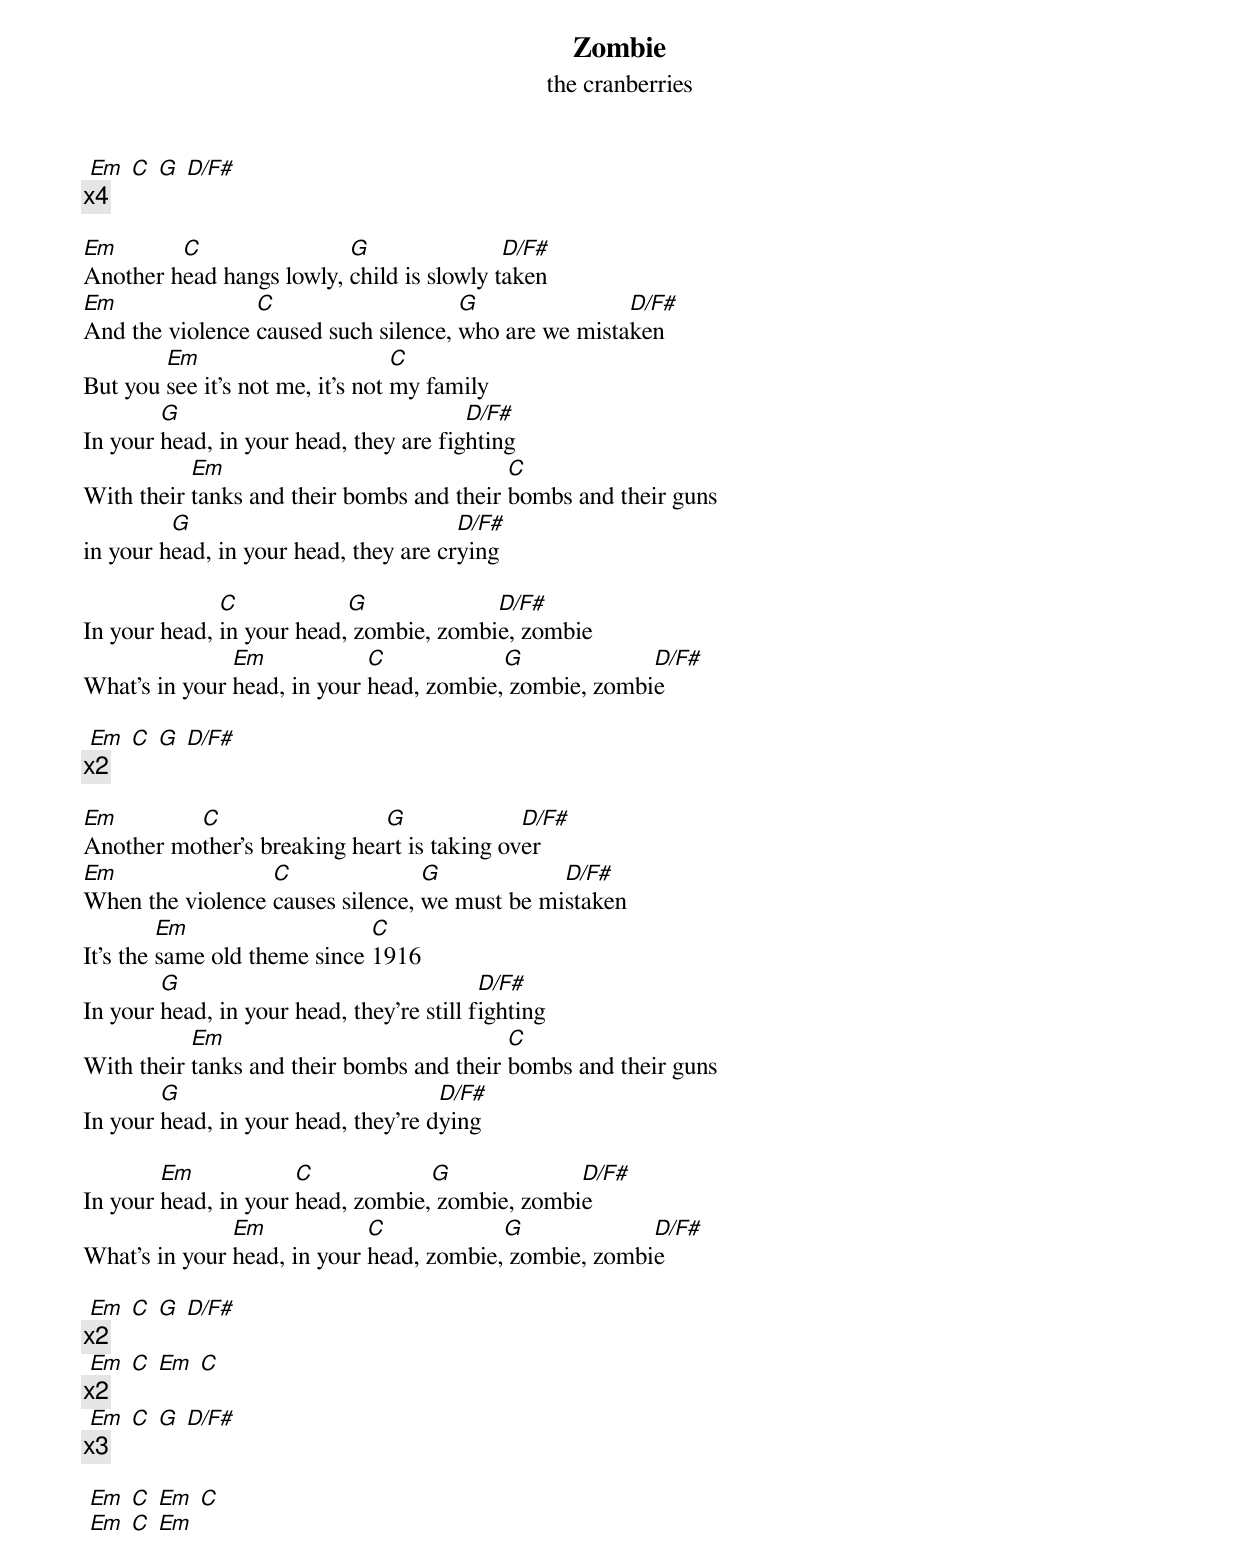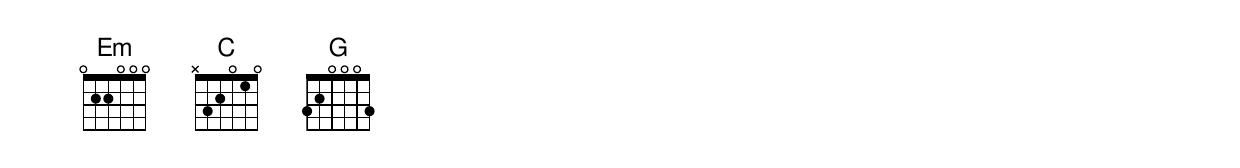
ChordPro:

{title: Zombie}
{subtitle: the cranberries}

 [Em] [C] [G] [D/F#]
{c:x4}

[Em]Another h[C]ead hangs lowly, [G]child is slowly t[D/F#]aken
[Em]And the violence [C]caused such silence, [G]who are we mista[D/F#]ken
But you [Em]see it's not me, it's not [C]my family
In your [G]head, in your head, they are fig[D/F#]hting
With their [Em]tanks and their bombs and their [C]bombs and their guns
in your h[G]ead, in your head, they are cr[D/F#]ying

In your head, [C]in your head,[G] zombie, zombi[D/F#]e, zombie
What's in your [Em]head, in your [C]head, zombie,[G] zombie, zombi[D/F#]e

 [Em] [C] [G] [D/F#]
{c:x2}

[Em]Another mo[C]ther's breaking hea[G]rt is taking ov[D/F#]er
[Em]When the violence [C]causes silence, [G]we must be mi[D/F#]staken
It's the [Em]same old theme since [C]1916
In your [G]head, in your head, they're still f[D/F#]ighting
With their [Em]tanks and their bombs and their [C]bombs and their guns
In your [G]head, in your head, they're d[D/F#]ying

In your [Em]head, in your [C]head, zombie,[G] zombie, zombi[D/F#]e
What's in your [Em]head, in your [C]head, zombie,[G] zombie, zombi[D/F#]e

 [Em] [C] [G] [D/F#]
{c:x2}
 [Em] [C] [Em] [C]
{c:x2}
 [Em] [C] [G] [D/F#]
{c:x3}

 [Em] [C] [Em] [C]
 [Em] [C] [Em]
